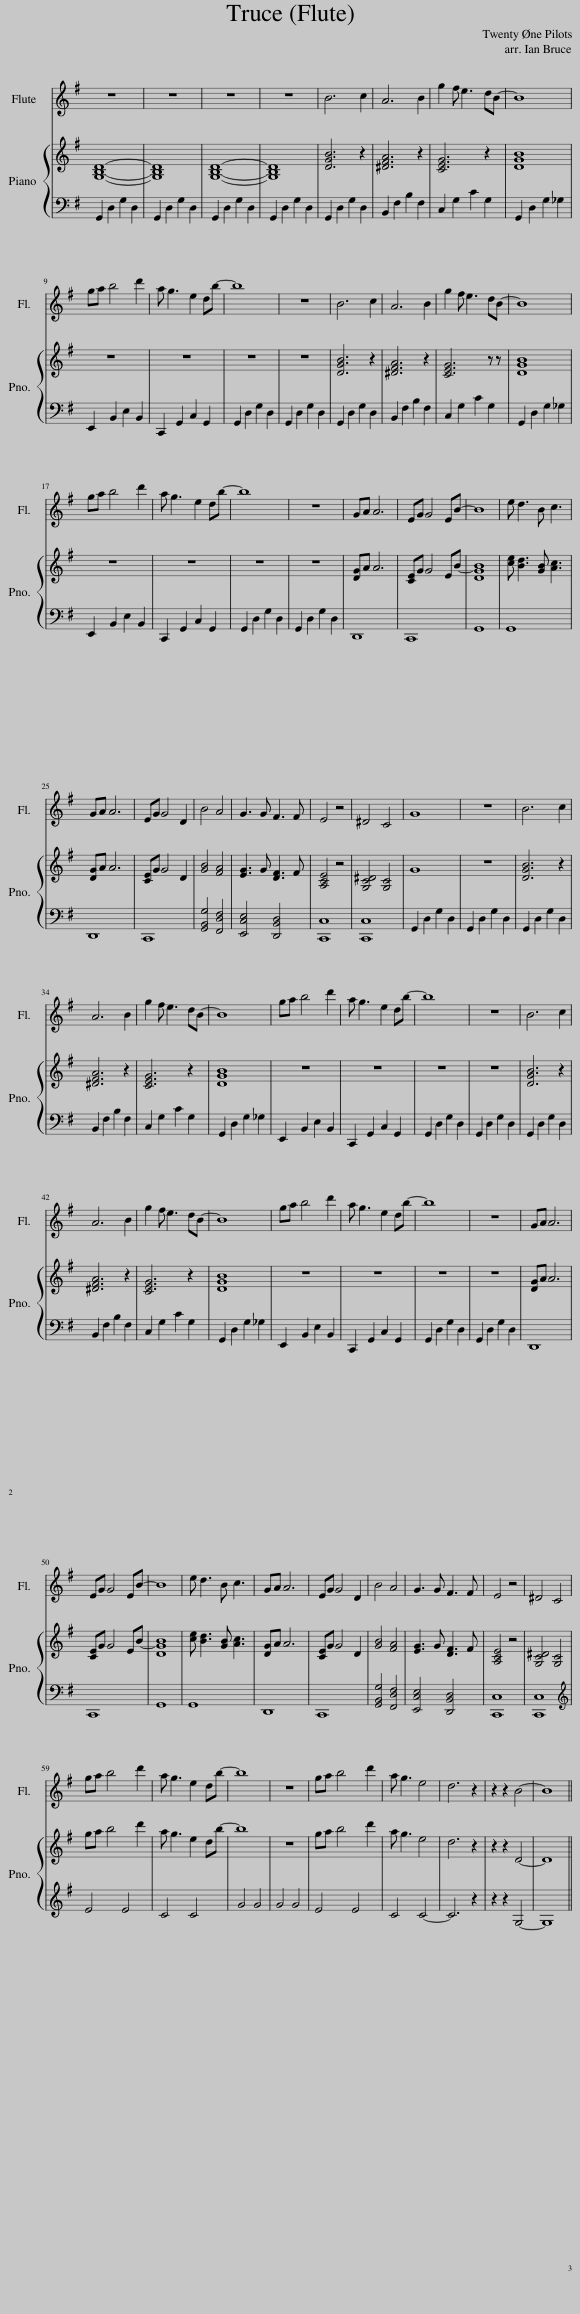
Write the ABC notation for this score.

X:1
%%score 1 { 2 | 3 }
L:1/8
M:none
I:linebreak $
K:G
V:1 treble
V:2 treble
V:3 bass
V:1
 z8 | z8 | z8 | z8 | B6 c2 | %5
 A6 B2 | g2 f e3 dB- | B8 |$ ga b4 d'2 | a g3 e2 db- | %10
 b8 | z8 | B6 c2 | A6 B2 | g2 f e3 dB- | %15
 B8 |$ ga b4 d'2 | a g3 e2 db- | b8 | z8 | %20
 GA A6 | EG G4 EB- | B8 | e d3 B c3 |$ GA A6 | %25
 EG G4 D2 | B4 A4 | G3 G F3 F | E4 z4 | ^D4 C4 | %30
 G8 | z8 | B6 c2 |$ A6 B2 | g2 f e3 dB- | %35
 B8 | ga b4 d'2 | a g3 e2 db- | b8 | z8 | %40
 B6 c2 |$ A6 B2 | g2 f e3 dB- | B8 | ga b4 d'2 | %45
 a g3 e2 db- | b8 | z8 | GA A6 |$ EG G4 EB- | %50
 B8 | e d3 B c3 | GA A6 | EG G4 D2 | B4 A4 | %55
 G3 G F3 F | E4 z4 | ^D4 C4 |$ ga b4 d'2 | a g3 e2 db- | %60
 b8 | z8 | ga b4 d'2 | a g3 e4 | d6 z2 | %65
 z2 z2 B4- | B8 || %67
V:2
 [G,B,D]8- | [G,B,D]8 | [G,B,D]8- | [G,B,D]8 | [DGB]6 z2 | %5
 [^DFA]6 z2 | [CEG]6 z2 | [DGB]8 |$ z8 | z8 | %10
 z8 | z8 | [DGB]6 z2 | [^DFA]6 z2 | [CEG]6 z z | %15
 [DGB]8 |$ z8 | z8 | z8 | z8 | %20
 [DG]A A6 | [CE]G G4 EB- | [DGB]8 | [ce] [Bd]3 [GB] [Ac]3 |$ [DG]A A6 | %25
 [CE]G G4 D2 | [GB]4 [FA]4 | [EG]3 G [DF]3 F | [A,CE]4 z4 | [G,C^D]4 [G,C]4 | %30
 G8 | z8 | [DGB]6 z2 |$ [^DFA]6 z2 | [CEG]6 z2 | %35
 [DGB]8 | z8 | z8 | z8 | z8 | %40
 [DGB]6 z2 |$ [^DFA]6 z2 | [CEG]6 z2 | [DGB]8 | z8 | %45
 z8 | z8 | z8 | [DG]A A6 |$ [CE]G G4 EB- | %50
 [DGB]8 | [ce] [Bd]3 [GB] [Ac]3 | [DG]A A6 | [CE]G G4 D2 | [GB]4 [FA]4 | %55
 [EG]3 G [DF]3 F | [A,CE]4 z4 | [G,C^D]4 [G,C]4 |$ ga b4 d'2 | a g3 e2 db- | %60
 b8 | z8 | ga b4 d'2 | a g3 e4 | d6 z2 | %65
 z2 z2 D4- | D8 || %67
V:3
 G,,2 D,2 G,2 D,2 | G,,2 D,2 G,2 D,2 | G,,2 D,2 G,2 D,2 | G,,2 D,2 G,2 D,2 | G,,2 D,2 G,2 D,2 | %5
 B,,2 F,2 B,2 F,2 | C,2 G,2 C2 G,2 | G,,2 D,2 G,2 _G,2 |$ E,,2 B,,2 E,2 B,,2 | C,,2 G,,2 C,2 G,,2 | %10
 G,,2 D,2 G,2 D,2 | G,,2 D,2 G,2 D,2 | G,,2 D,2 G,2 D,2 | B,,2 F,2 B,2 F,2 | C,2 G,2 C2 G,2 | %15
 G,,2 D,2 G,2 _G,2 |$ E,,2 B,,2 E,2 B,,2 | C,,2 G,,2 C,2 G,,2 | G,,2 D,2 G,2 D,2 | G,,2 D,2 G,2 D,2 | %20
 D,,8 | C,,8 | G,,8 | G,,8 |$ D,,8 | %25
 C,,8 | [G,,B,,G,]4 [F,,D,F,]4 | [E,,C,E,]4 [D,,B,,D,]4 | [C,,C,]8 | [C,,C,]8 | %30
 G,,2 D,2 G,2 D,2 | G,,2 D,2 G,2 D,2 | G,,2 D,2 G,2 D,2 |$ B,,2 F,2 B,2 F,2 | C,2 G,2 C2 G,2 | %35
 G,,2 D,2 G,2 _G,2 | E,,2 B,,2 E,2 B,,2 | C,,2 G,,2 C,2 G,,2 | G,,2 D,2 G,2 D,2 | G,,2 D,2 G,2 D,2 | %40
 G,,2 D,2 G,2 D,2 |$ B,,2 F,2 B,2 F,2 | C,2 G,2 C2 G,2 | G,,2 D,2 G,2 _G,2 | E,,2 B,,2 E,2 B,,2 | %45
 C,,2 G,,2 C,2 G,,2 | G,,2 D,2 G,2 D,2 | G,,2 D,2 G,2 D,2 | D,,8 |$ C,,8 | %50
 G,,8 | G,,8 | D,,8 | C,,8 | [G,,B,,G,]4 [F,,D,F,]4 | %55
 [E,,C,E,]4 [D,,B,,D,]4 | [C,,C,]8 | [C,,C,]8 |$[K:treble] E4 E4 | C4 C4 | %60
 G4 G4 | G4 G4 | E4 E4 | C4 C4- | C6 z2 | %65
 z2 z2 G,4- | G,8 || %67
